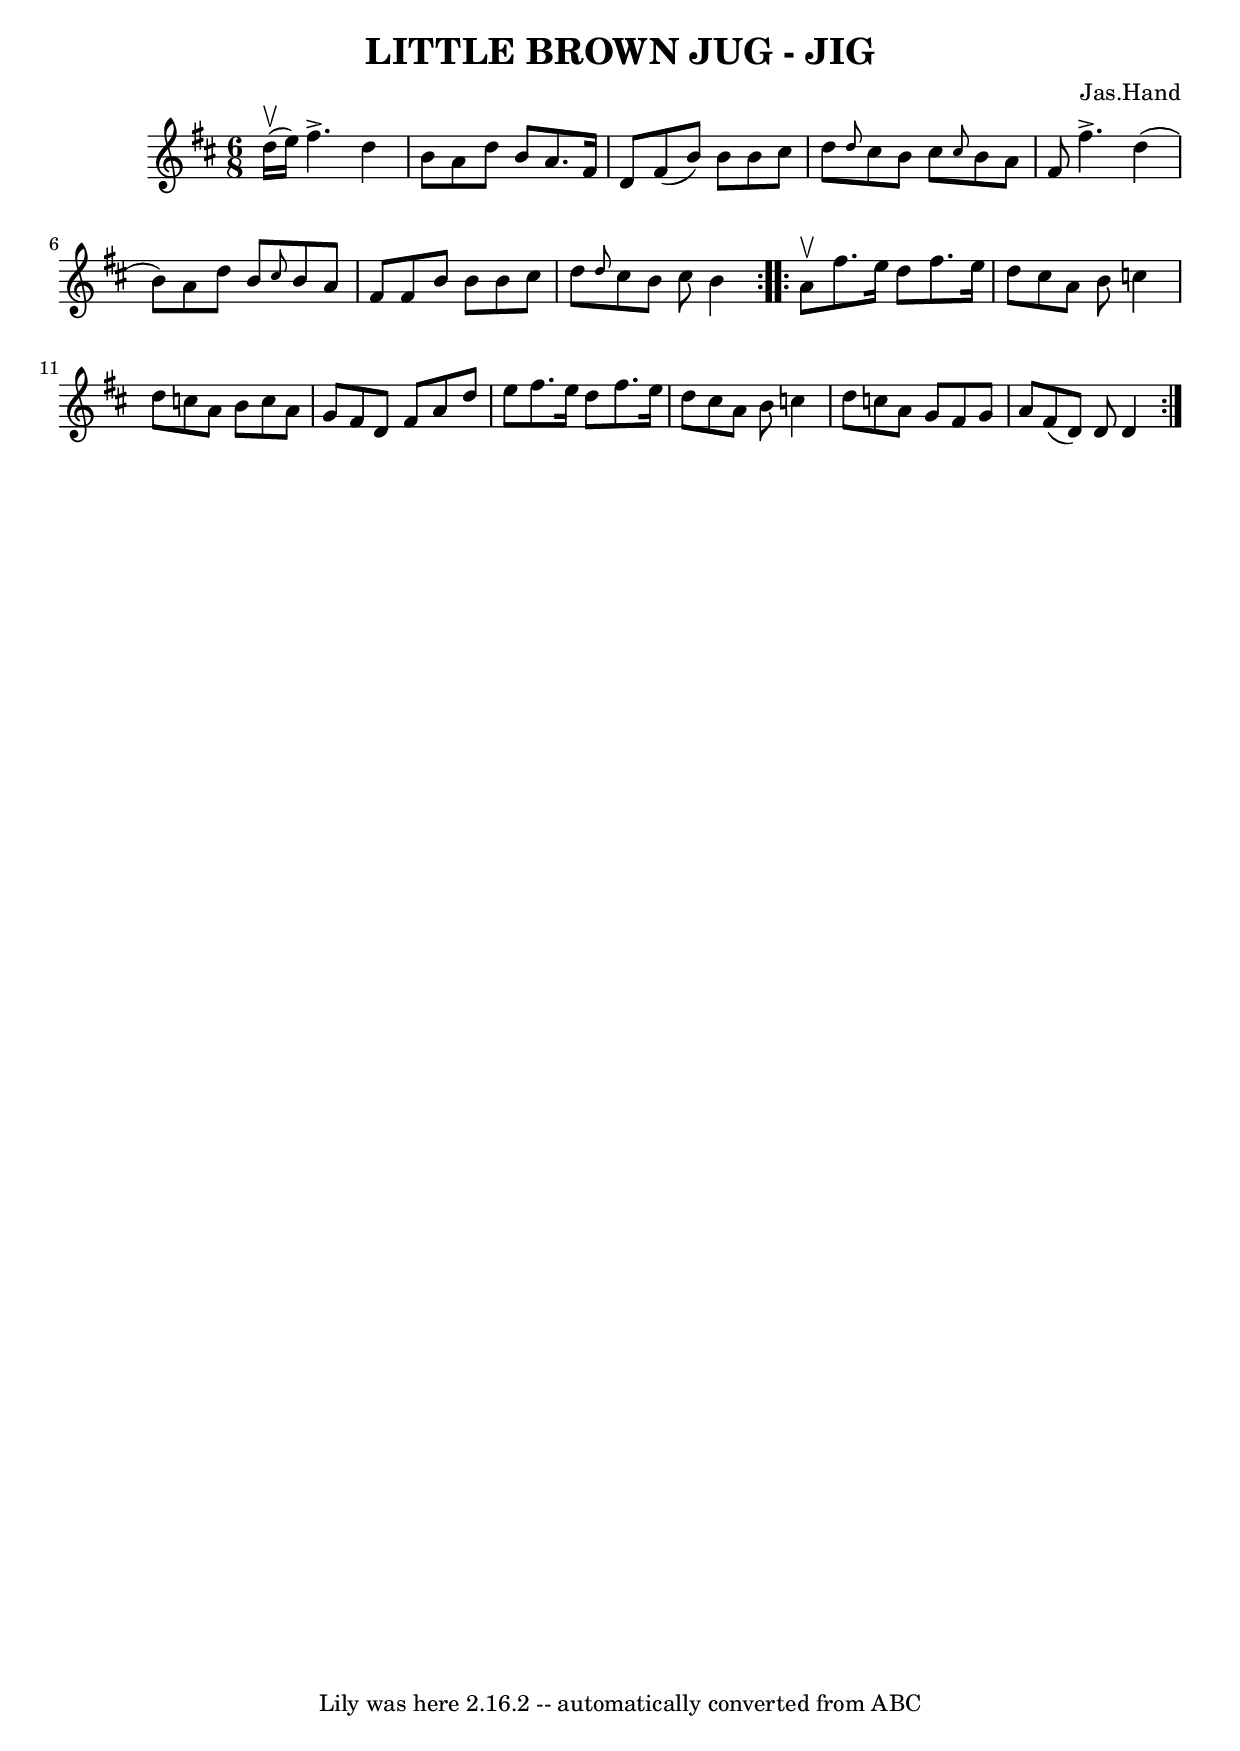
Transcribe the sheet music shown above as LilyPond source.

\version "2.7.40"
\include "Mammoth.ily"
\header {
	%% book = "Ryan's Mammoth Collection of Fiddle Tunes"
	composer = "Jas.Hand"
	crossRefNumber = "1"
	footnotes = ""
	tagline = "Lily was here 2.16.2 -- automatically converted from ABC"
	title = "LITTLE BROWN JUG - JIG"
}
voicedefault =  {
\set Score.defaultBarType = "empty"

\repeat volta 2 {
\time 6/8 \key d \major d''16 (^\upbow e''16)       |
 fis''4. 
^\accent d''4 b'8    |
 a'8 d''8 b'8 a'8. fis'16    
d'8    |
 fis'8 (b'8) b'8 b'8 cis''8 d''8    |
 
\grace { d''8  } cis''8 b'8 cis''8  \grace { cis''8  } b'8    
a'8 fis'8        |
 fis''4.^\accent d''4 (b'8)   |
   
a'8 d''8 b'8  \grace { cis''8  } b'8 a'8 fis'8    |
   
fis'8 b'8 b'8 b'8 cis''8 d''8    |
 \grace { d''8  }   
cis''8 b'8 cis''8 b'4    }     \repeat volta 2 { a'8^\upbow       
|
 fis''8. e''16 d''8 fis''8. e''16 d''8    |
   
cis''8 a'8 b'8 c''4 d''8    |
 c''8 a'8 b'8 c''8   
 a'8 g'8    |
 fis'8 d'8 fis'8 a'8 d''8 e''8        
|
 fis''8. e''16 d''8 fis''8. e''16 d''8    |
   
cis''8 a'8 b'8 c''4 d''8    |
 c''8 a'8 g'8 fis'8  
 g'8 a'8    |
 fis'8 (d'8) d'8 d'4    }   
}

\score{
    <<

	\context Staff="default"
	{
	    \voicedefault 
	}

    >>
	\layout {
	}
	\midi {}
}
